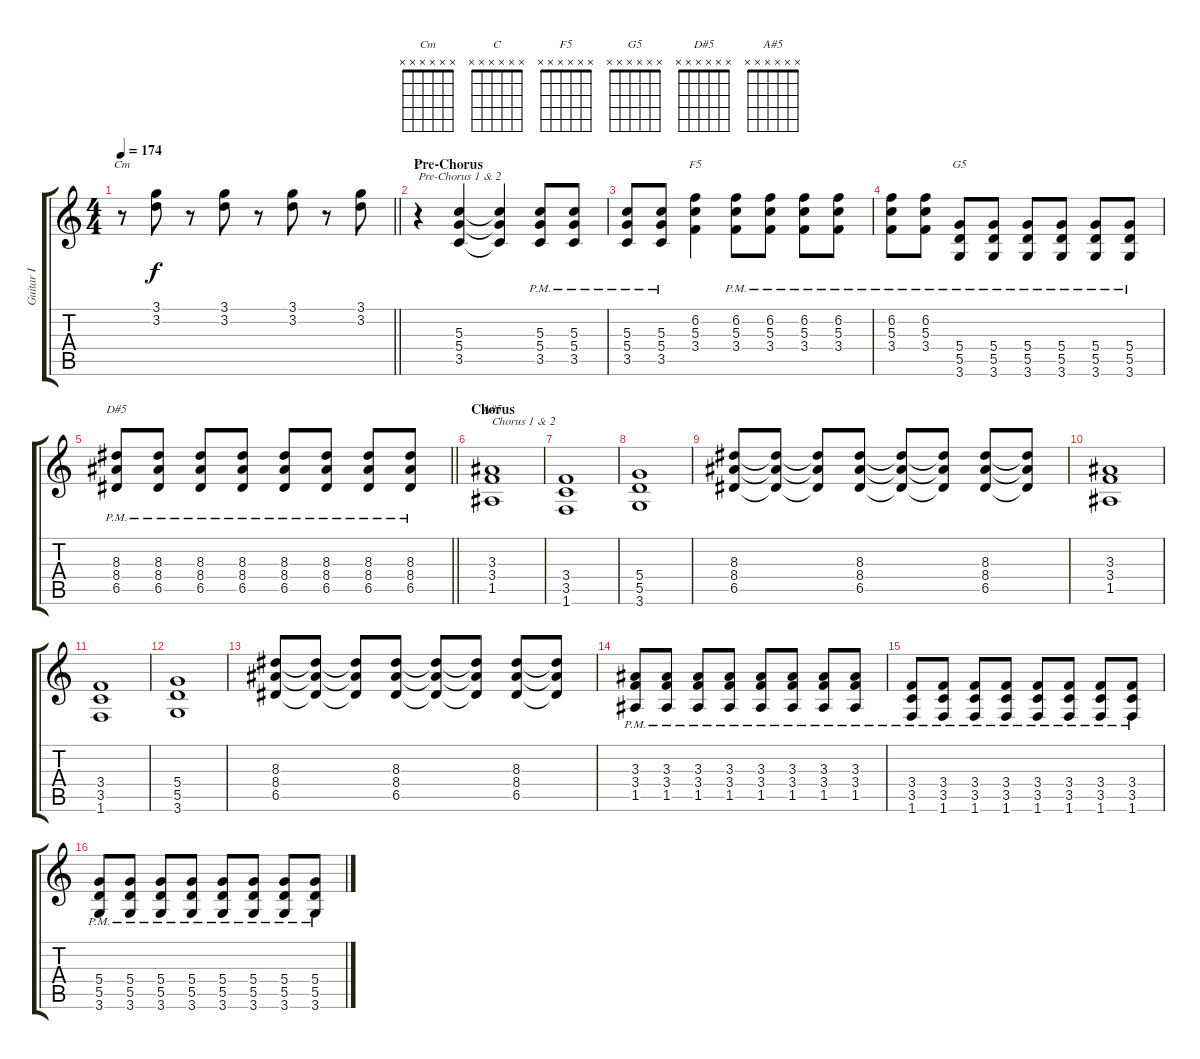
\track ("Guitar I" "Guitar I") {instrument distortionguitar}
\staff {score tabs}
\tuning (E4 B3 G3 D3 A2 E2) {hide}
\chord ("Cm" x x x x x x)
\chord ("C" x x x x x x)
\chord ("F5" x x x x x x)
\chord ("G5" x x x x x x)
\chord ("D#5" x x x x x x)
\chord ("A#5" x x x x x x)
\ts (4 4)
\tempo 174
\clef g2
\barLineRight lightlight
\ks c
r.8{ch "Cm" dy f instrument electricguitarjazz} (3.1 3.2).8 r.8 (3.1 3.2).8 r.8 (3.1 3.2).8 r.8 (3.1 3.2).8 |
\section ("" "Pre-Chorus")
r.4{ch "C" txt "Pre-Chorus 1 & 2" instrument distortionguitar} (5.3 5.4 3.5).4 (5.3{t} 5.4{t} 3.5{t}).4 (5.3 5.4 3.5{pm}).8 (5.3 5.4 3.5{pm}).8 |
(5.3 5.4 3.5{pm}).8 (5.3{pm} 5.4 3.5).8 (6.2 5.3 3.4).4{ch "F5"} (6.2{pm} 5.3 3.4).8 (6.2{pm} 5.3 3.4).8 (6.2 5.3 3.4{pm}).8 (6.2 5.3 3.4{pm}).8 |
(6.2 5.3 3.4{pm}).8 (6.2 5.3 3.4{pm}).8 (5.4 5.5 3.6{pm}).8{ch "G5"} (5.4 5.5 3.6{pm}).8 (5.4 5.5 3.6{pm}).8 (5.4 5.5 3.6{pm}).8 (5.4 5.5 3.6{pm}).8 (5.4 5.5 3.6{pm}).8 |
\barLineRight lightlight
(8.3{pm} 8.4 6.5).8{ch "D#5"} (8.3{pm} 8.4 6.5).8 (8.3{pm} 8.4 6.5).8 (8.3{pm} 8.4 6.5).8 (8.3{pm} 8.4 6.5).8 (8.3{pm} 8.4 6.5).8 (8.3{pm} 8.4 6.5).8 (8.3{pm} 8.4 6.5).8 |
\section ("" "Chorus")
(3.3 3.4 1.5).1{ch "A#5" txt "Chorus 1 & 2"} |
(3.4 3.5 1.6).1 |
(5.4 5.5 3.6).1 |
(8.3 8.4 6.5).8 (8.3{t} 8.4{t} 6.5{t}).8 (8.3{t} 8.4{t} 6.5{t}).8 (8.3 8.4 6.5).8 (8.3{t} 8.4{t} 6.5{t}).8 (8.3{t} 8.4{t} 6.5{t}).8 (8.3 8.4 6.5).8 (8.3{t} 8.4{t} 6.5{t}).8 |
(3.3 3.4 1.5).1 |
(3.4 3.5 1.6).1 |
(5.4 5.5 3.6).1 |
(8.3 8.4 6.5).8 (8.3{t} 8.4{t} 6.5{t}).8 (8.3{t} 8.4{t} 6.5{t}).8 (8.3 8.4 6.5).8 (8.3{t} 8.4{t} 6.5{t}).8 (8.3{t} 8.4{t} 6.5{t}).8 (8.3 8.4 6.5).8 (8.3{t} 8.4{t} 6.5{t}).8 |
(3.3 3.4 1.5{pm}).8 (3.3 3.4 1.5{pm}).8 (3.3 3.4 1.5{pm}).8 (3.3 3.4 1.5{pm}).8 (3.3 3.4 1.5{pm}).8 (3.3 3.4 1.5{pm}).8 (3.3 3.4 1.5{pm}).8 (3.3 3.4 1.5{pm}).8 |
(3.4 3.5{pm} 1.6).8 (3.4 3.5{pm} 1.6).8 (3.4 3.5{pm} 1.6).8 (3.4 3.5{pm} 1.6).8 (3.4 3.5{pm} 1.6).8 (3.4 3.5{pm} 1.6).8 (3.4 3.5{pm} 1.6).8 (3.4 3.5{pm} 1.6).8 |
(5.4 5.5{pm} 3.6).8 (5.4 5.5{pm} 3.6).8 (5.4 5.5{pm} 3.6).8 (5.4 5.5{pm} 3.6).8 (5.4 5.5{pm} 3.6).8 (5.4 5.5{pm} 3.6).8 (5.4 5.5{pm} 3.6).8 (5.4 5.5{pm} 3.6).8
